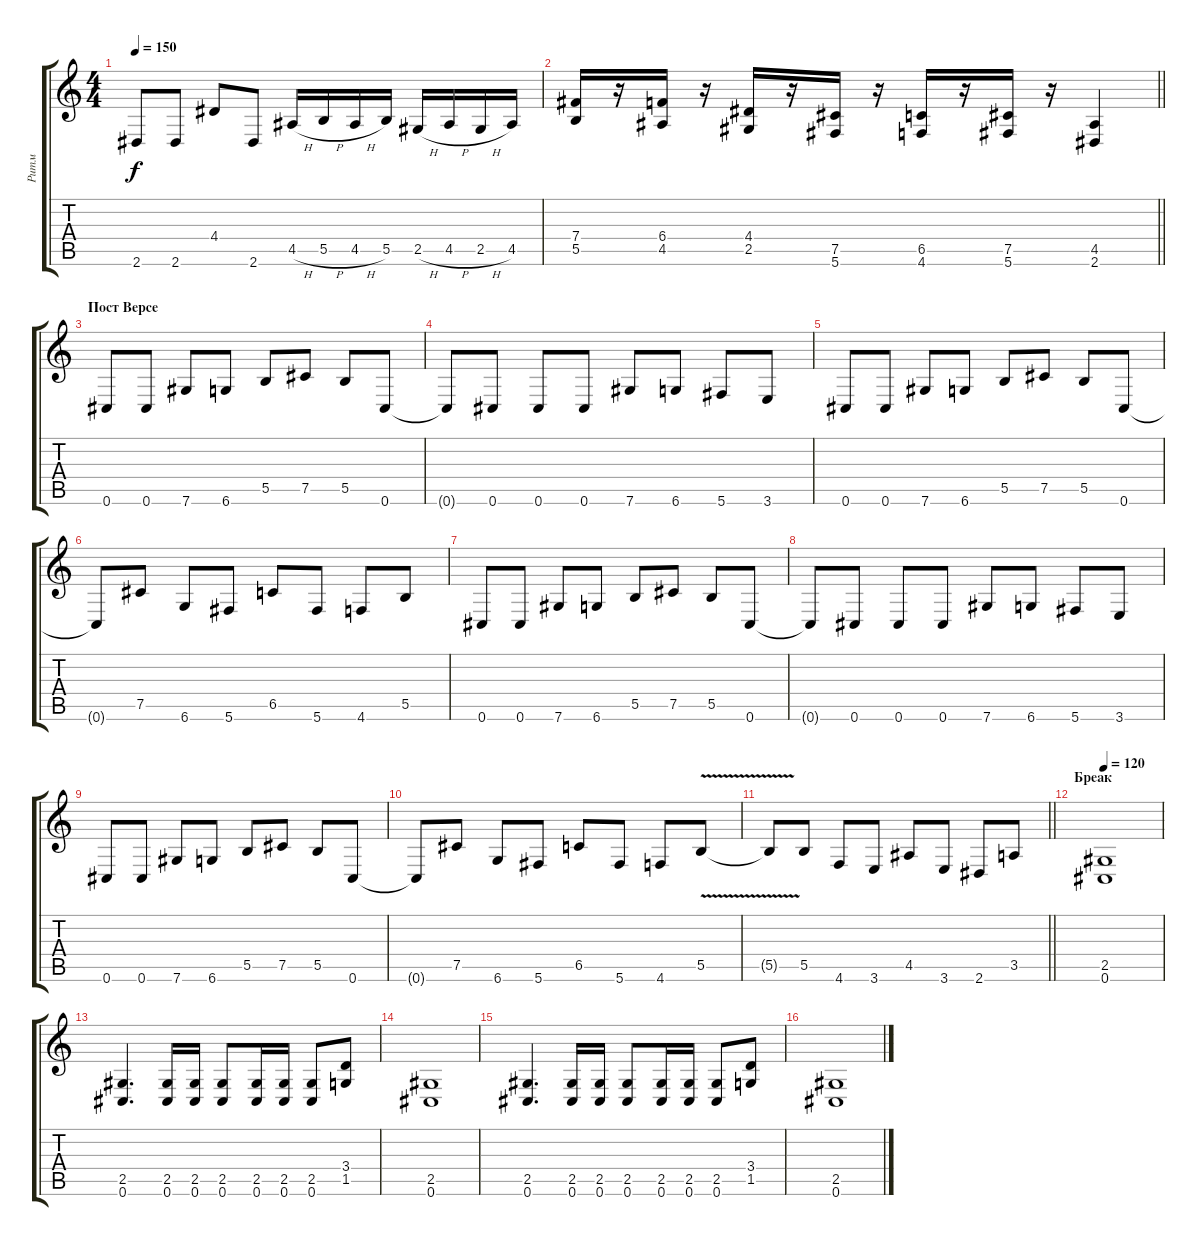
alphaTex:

\track ("Ритм" "Ритм") {instrument overdrivenguitar}
\staff {score tabs}
\tuning (Db4 Ab3 E3 B2 Gb2 Db2) {hide}
\ts (4 4)
\tempo 150
\clef g2
\ks c
2.6.8{dy f} 2.6.8 4.4.8 2.6.8 4.5{h}.16 5.5{h}.16 4.5{h}.16 5.5.16 2.5{h}.16 4.5{h}.16 2.5{h}.16 4.5.16 |
\barLineRight lightlight
(7.4 5.5).16 r.16 (6.4 4.5).16 r.16 (4.4 2.5).16 r.16 (7.5 5.6).16 r.16 (6.5 4.6).16 r.16 (7.5 5.6).16 r.16 (4.5 2.6).4 |
\section ("" "Пост Версе")
0.6.8 0.6.8 7.6.8 6.6.8 5.5.8 7.5.8 5.5.8 0.6.8 |
0.6{t}.8 0.6.8 0.6.8 0.6.8 7.6.8 6.6.8 5.6.8 3.6.8 |
0.6.8 0.6.8 7.6.8 6.6.8 5.5.8 7.5.8 5.5.8 0.6.8 |
0.6{t}.8 7.5.8 6.6.8 5.6.8 6.5.8 5.6.8 4.6.8 5.5.8 |
0.6.8 0.6.8 7.6.8 6.6.8 5.5.8 7.5.8 5.5.8 0.6.8 |
0.6{t}.8 0.6.8 0.6.8 0.6.8 7.6.8 6.6.8 5.6.8 3.6.8 |
0.6.8 0.6.8 7.6.8 6.6.8 5.5.8 7.5.8 5.5.8 0.6.8 |
0.6{t}.8 7.5.8 6.6.8 5.6.8 6.5.8 5.6.8 4.6.8 5.5{v}.8 |
\barLineRight lightlight
5.5{t}.8 5.5.8 4.6.8 3.6.8 4.5.8 3.6.8 2.6.8 3.5.8 |
\section ("" "Бреак")
\tempo 120
(2.5 0.6).1{volume 12} |
(2.5 0.6).4{d} (2.5 0.6).16 (2.5 0.6).16 (2.5 0.6).8 (2.5 0.6).16 (2.5 0.6).16 (2.5 0.6).8 (3.4 1.5).8 |
(2.5 0.6).1 |
(2.5 0.6).4{d} (2.5 0.6).16 (2.5 0.6).16 (2.5 0.6).8 (2.5 0.6).16 (2.5 0.6).16 (2.5 0.6).8 (3.4 1.5).8 |
(2.5 0.6).1
